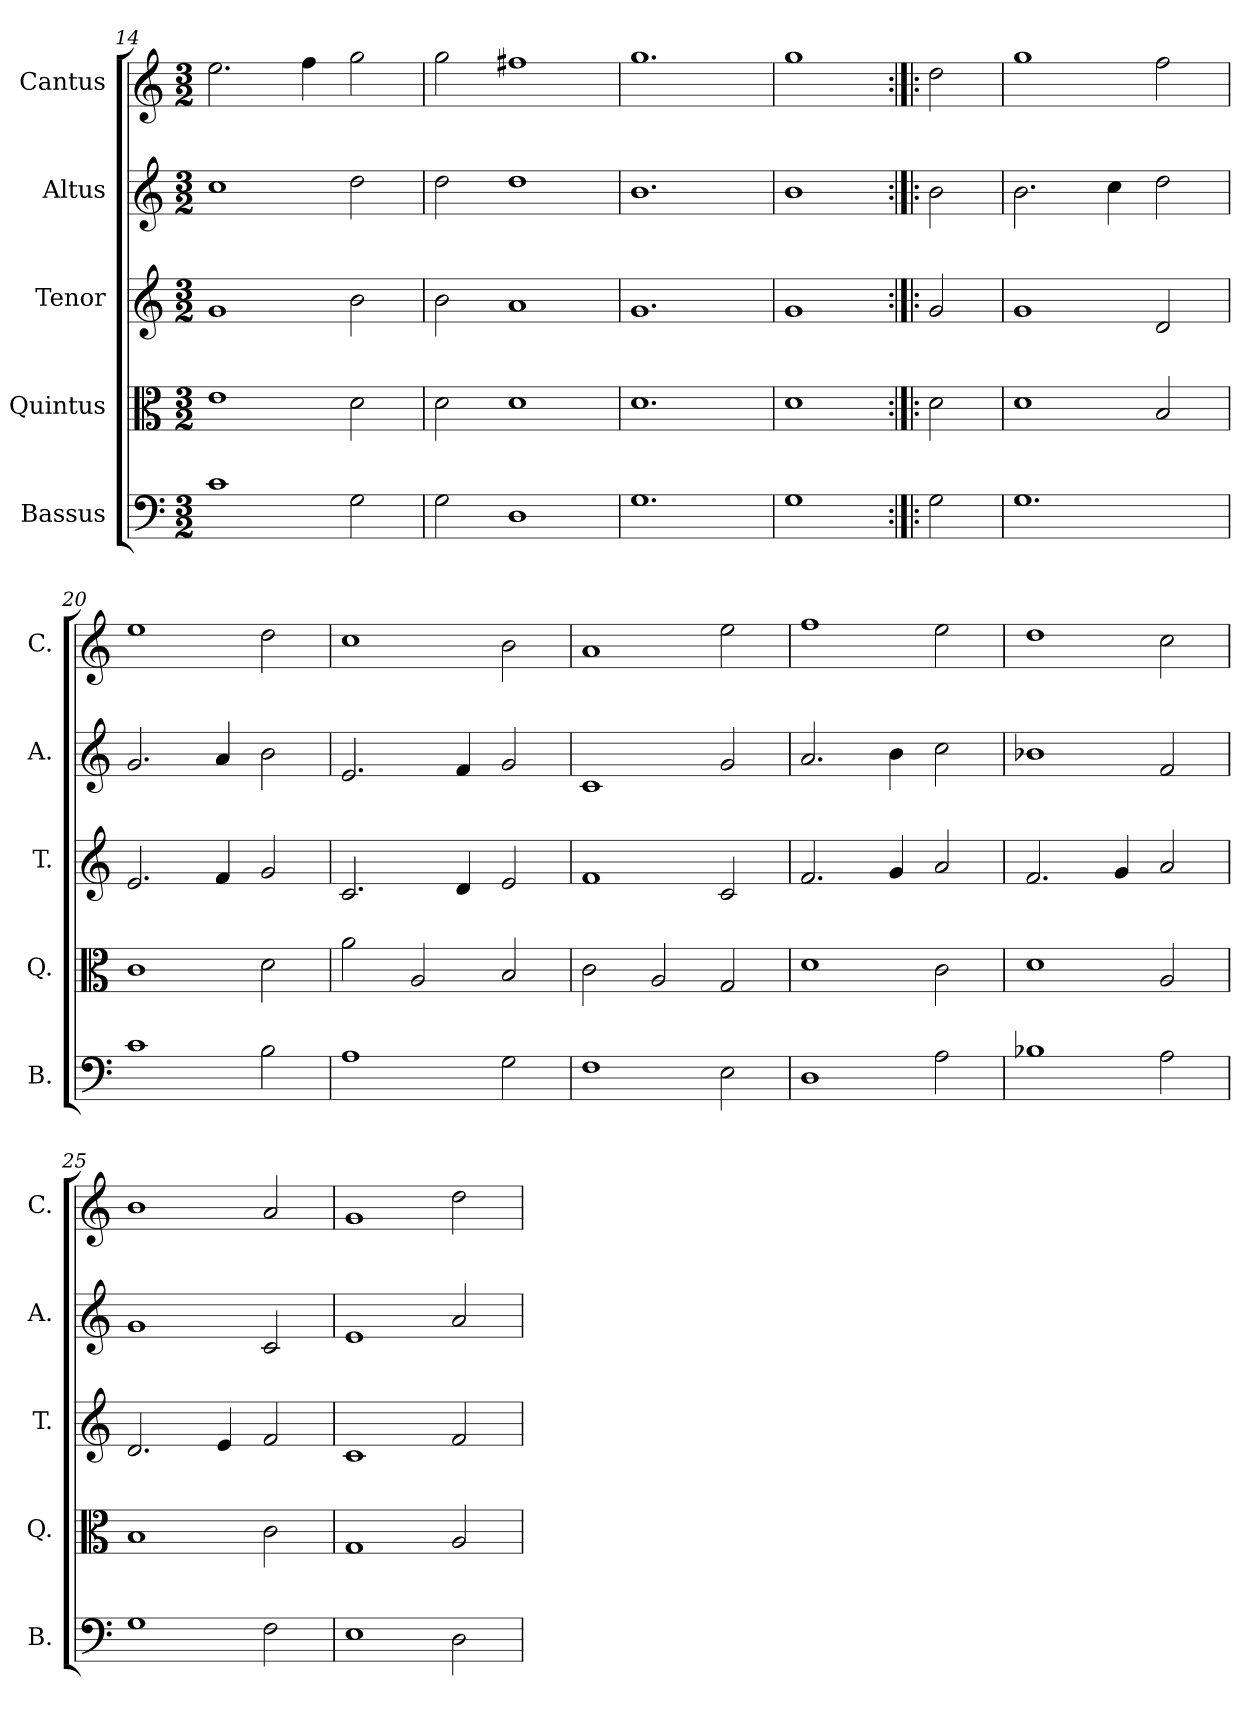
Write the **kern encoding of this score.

**kern	**kern	**kern	**kern	**kern
*part5	*part4	*part3	*part2	*part1
*staff5	*staff4	*staff3	*staff2	*staff1
*I"Bassus	*I"Quintus	*I"Tenor	*I"Altus	*I"Cantus
*I'B.	*I'Q.	*I'T.	*I'A.	*I'C.
*clefF4	*clefC3	*clefG2	*clefG2	*clefG2
*k[]	*k[]	*k[]	*k[]	*k[]
*C:	*C:	*C:	*C:	*C:
*M3/2	*M3/2	*M3/2	*M3/2	*M3/2
=14	=14	=14	=14	=14
1c\	1e\	1g/	1cc\	2.ee\
.	.	.	.	4ff\
2G\	2d\	2b\	2dd\	2gg\
=15	=15	=15	=15	=15
2G\	2d\	2b\	2dd\	2gg\
1D\	1d\	1a/	1dd\	1ff#X\
=16	=16	=16	=16	=16
1.G\	1.d\	1.g/	1.b\	1.gg\
=17	=17	=17	=17	=17
1G\	1d\	1g/	1b\	1gg\
=18:|!|:	=18:|!|:	=18:|!|:	=18:|!|:	=18:|!|:
2G\	2d\	2g/	2b\	2dd\
=19	=19	=19	=19	=19
1.G\	1d\	1g/	2.b\	1gg\
.	.	.	4cc\	.
.	2B/	2d/	2dd\	2ff\
=20	=20	=20	=20	=20
1c\	1c\	2.e/	2.g/	1ee\
.	.	4f/	4a/	.
2B\	2d\	2g/	2b\	2dd\
=21	=21	=21	=21	=21
1A\	2a\	2.c/	2.e/	1cc\
.	2A/	.	.	.
.	.	4d/	4f/	.
2G\	2B/	2e/	2g/	2b\
=22	=22	=22	=22	=22
1F\	2c\	1f/	1c/	1a/
.	2A/	.	.	.
2E\	2G/	2c/	2g/	2ee\
!!LO:LB:g=z
=23	=23	=23	=23	=23
1D\	1d\	2.f/	2.a/	1ff\
.	.	4g/	4b\	.
2A\	2c\	2a/	2cc\	2ee\
=24	=24	=24	=24	=24
1B-X\	1d\	2.f/	1b-X\	1dd\
.	.	4g/	.	.
2A\	2A/	2a/	2f/	2cc\
=25	=25	=25	=25	=25
1G\	1B/	2.d/	1g/	1b\
.	.	4e/	.	.
2F\	2c\	2f/	2c/	2a/
=26	=26	=26	=26	=26
1E\	1G/	1c/	1e/	1g/
2D\	2A/	2f/	2a/	2dd\
=	=	=	=	=
*-	*-	*-	*-	*-
